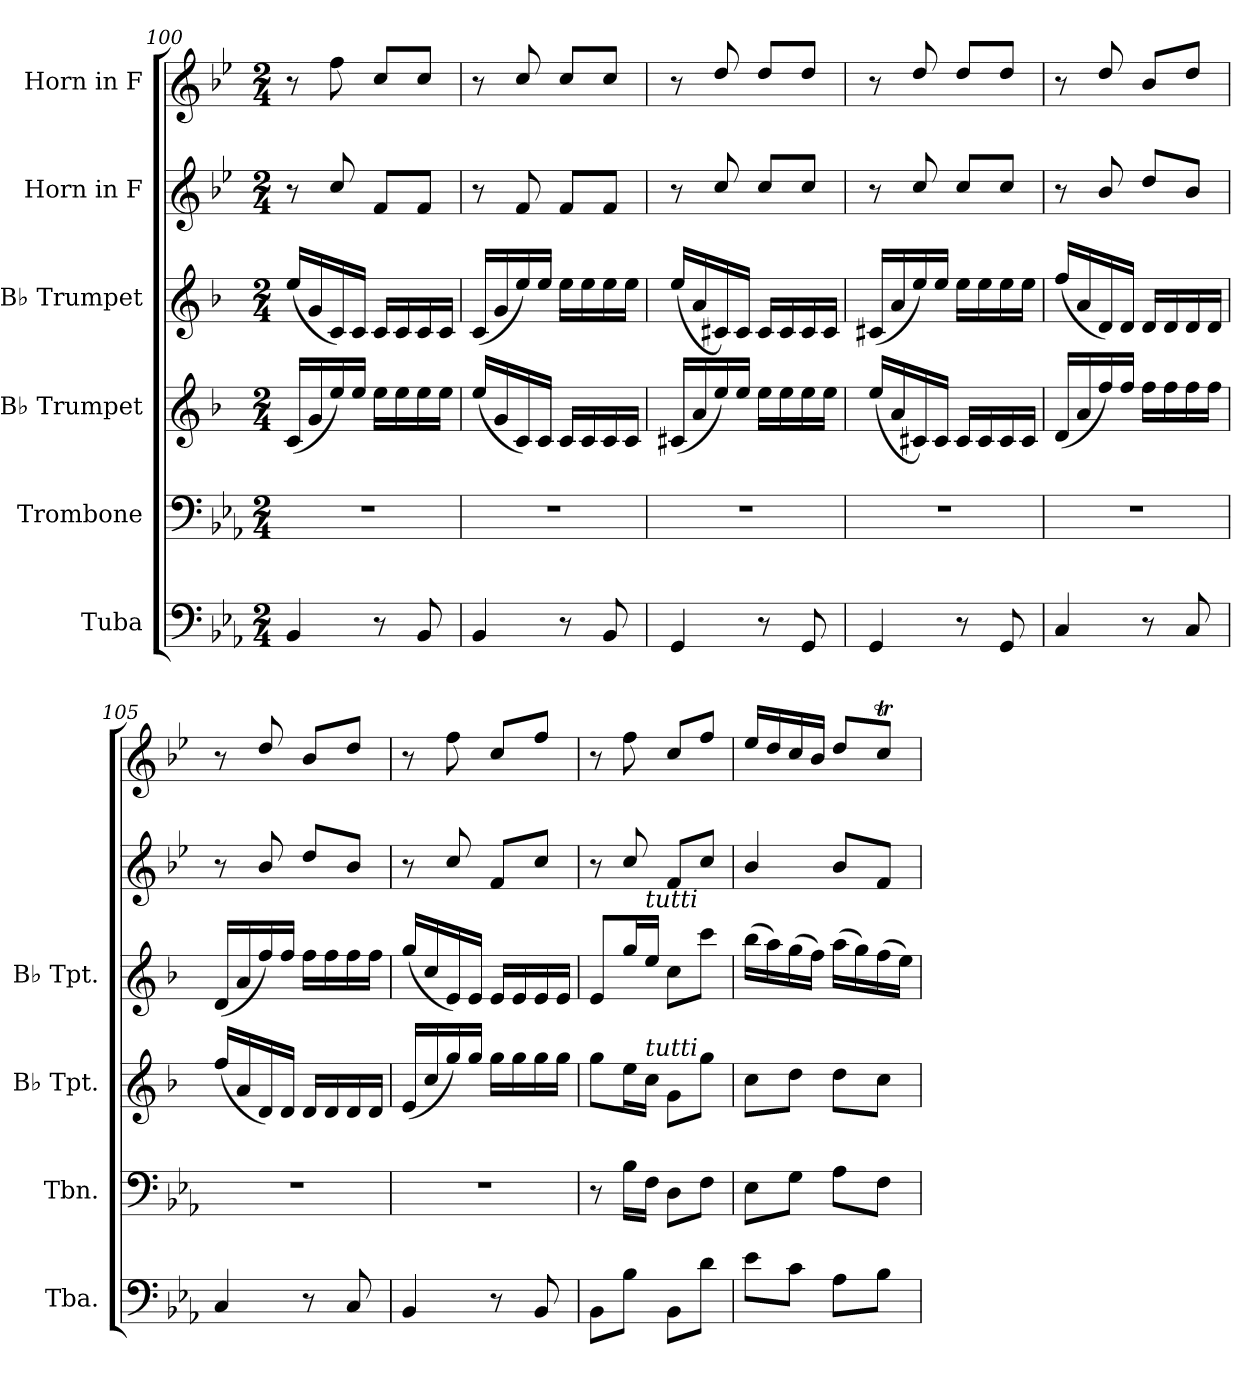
**kern	**kern	**kern	**kern	**kern	**kern
*part6	*part5	*part4	*part3	*part2	*part1
*staff6	*staff5	*staff4	*staff3	*staff2	*staff1
*I"Tuba	*I"Trombone	*I"B♭ Trumpet	*I"B♭ Trumpet	*I"Horn in F	*I"Horn in F
*I'Tba.	*I'Tbn.	*I'B♭ Tpt.	*I'B♭ Tpt.	*	*
*clefF4	*clefF4	*clefG2	*clefG2	*clefG2	*clefG2
*	*	*ITrd1c2	*ITrd1c2	*ITrd4c7	*ITrd4c7
*k[b-e-a-]	*k[b-e-a-]	*k[b-e-a-]	*k[b-e-a-]	*k[b-e-a-]	*k[b-e-a-]
*M2/4	*M2/4	*M2/4	*M2/4	*M2/4	*M2/4
=100	=100	=100	=100	=100	=100
4BB-/	2r	(<16B-/LL	(<16dd/LL	8r	8r
.	.	16f/	16f/	.	.
.	.	16dd/)	16B-/)	8f/	8b-\
.	.	16dd/JJ	16B-/JJ	.	.
8r	.	16dd\LL	16B-/LL	8B-/L	8f/L
.	.	16dd\	16B-/	.	.
8BB-/	.	16dd\	16B-/	8B-/J	8f/J
.	.	16dd\JJ	16B-/JJ	.	.
=101	=101	=101	=101	=101	=101
4BB-/	2r	(<16dd/LL	(<16B-/LL	8r	8r
.	.	16f/	16f/	.	.
.	.	16B-/)	16dd/)	8B-/	8f/
.	.	16B-/JJ	16dd/JJ	.	.
8r	.	16B-/LL	16dd\LL	8B-/L	8f/L
.	.	16B-/	16dd\	.	.
8BB-/	.	16B-/	16dd\	8B-/J	8f/J
.	.	16B-/JJ	16dd\JJ	.	.
!!LO:LB:g=z
=102	=102	=102	=102	=102	=102
4GG/	2r	(<16Bn/LL	(<16dd/LL	8r	8r
.	.	16g/	16g/	.	.
.	.	16dd/)	16Bn/)	8f/	8g/
.	.	16dd/JJ	16B/JJ	.	.
8r	.	16dd\LL	16B/LL	8f/L	8g/L
.	.	16dd\	16B/	.	.
8GG/	.	16dd\	16B/	8f/J	8g/J
.	.	16dd\JJ	16B/JJ	.	.
=103	=103	=103	=103	=103	=103
4GG/	2r	(<16dd/LL	(<16Bn/LL	8r	8r
.	.	16g/	16g/	.	.
.	.	16Bn/)	16dd/)	8f/	8g/
.	.	16B/JJ	16dd/JJ	.	.
8r	.	16B/LL	16dd\LL	8f/L	8g/L
.	.	16B/	16dd\	.	.
8GG/	.	16B/	16dd\	8f/J	8g/J
.	.	16B/JJ	16dd\JJ	.	.
=104	=104	=104	=104	=104	=104
4C/	2r	(<16c/LL	(<16ee-/LL	8r	8r
.	.	16g/	16g/	.	.
.	.	16ee-/)	16c/)	8e-/	8g/
.	.	16ee-/JJ	16c/JJ	.	.
8r	.	16ee-\LL	16c/LL	8g/L	8e-/L
.	.	16ee-\	16c/	.	.
8C/	.	16ee-\	16c/	8e-/J	8g/J
.	.	16ee-\JJ	16c/JJ	.	.
=105	=105	=105	=105	=105	=105
4C/	2r	(<16ee-/LL	(<16c/LL	8r	8r
.	.	16g/	16g/	.	.
.	.	16c/)	16ee-/)	8e-/	8g/
.	.	16c/JJ	16ee-/JJ	.	.
8r	.	16c/LL	16ee-\LL	8g/L	8e-/L
.	.	16c/	16ee-\	.	.
8C/	.	16c/	16ee-\	8e-/J	8g/J
.	.	16c/JJ	16ee-\JJ	.	.
=106	=106	=106	=106	=106	=106
4BB-/	2r	(<16d/LL	(<16ff/LL	8r	8r
.	.	16b-/	16b-/	.	.
.	.	16ff/)	16d/)	8f/	8b-\
.	.	16ff/JJ	16d/JJ	.	.
8r	.	16ff\LL	16d/LL	8B-/L	8f/L
.	.	16ff\	16d/	.	.
8BB-/	.	16ff\	16d/	8f/J	8b-/J
.	.	16ff\JJ	16d/JJ	.	.
=107	=107	=107	=107	=107	=107
8BB-\L	8r	8ff\L	8d/L	8r	8r
8B-\J	16B-\LL	16dd\L	16ff/L	8f/	8b-\
!	!	!	!LO:TX:a:i:t=tutti	!	!
!	!	!LO:TX:a:i:t=tutti	!	!	!
.	16F\JJ	16b-\JJ	16dd/JJ	.	.
8BB-\L	8D\L	8f\L	8b-\L	8B-/L	8f/L
8d\J	8F\J	8ff\J	8bb-\J	8f/J	8b-/J
=108	=108	=108	=108	=108	=108
8e-\L	8E-\L	8b-\L	(>16aa-\LL	4e-/	16a-/LL
.	.	.	16gg\)	.	16g/
8c\J	8G\J	8cc\J	(>16ff\	.	16f/
.	.	.	16ee-\JJ)	.	16e-/JJ
8A-\L	8A-\L	8cc\L	(>16gg\LL	8e-/L	8g/L
.	.	.	16ff\)	.	.
8B-\J	8F\J	8b-\J	(>16ee-\	8B-/J	8fT/J
.	.	.	16dd\JJ)	.	.
=	=	=	=	=	=
*-	*-	*-	*-	*-	*-
